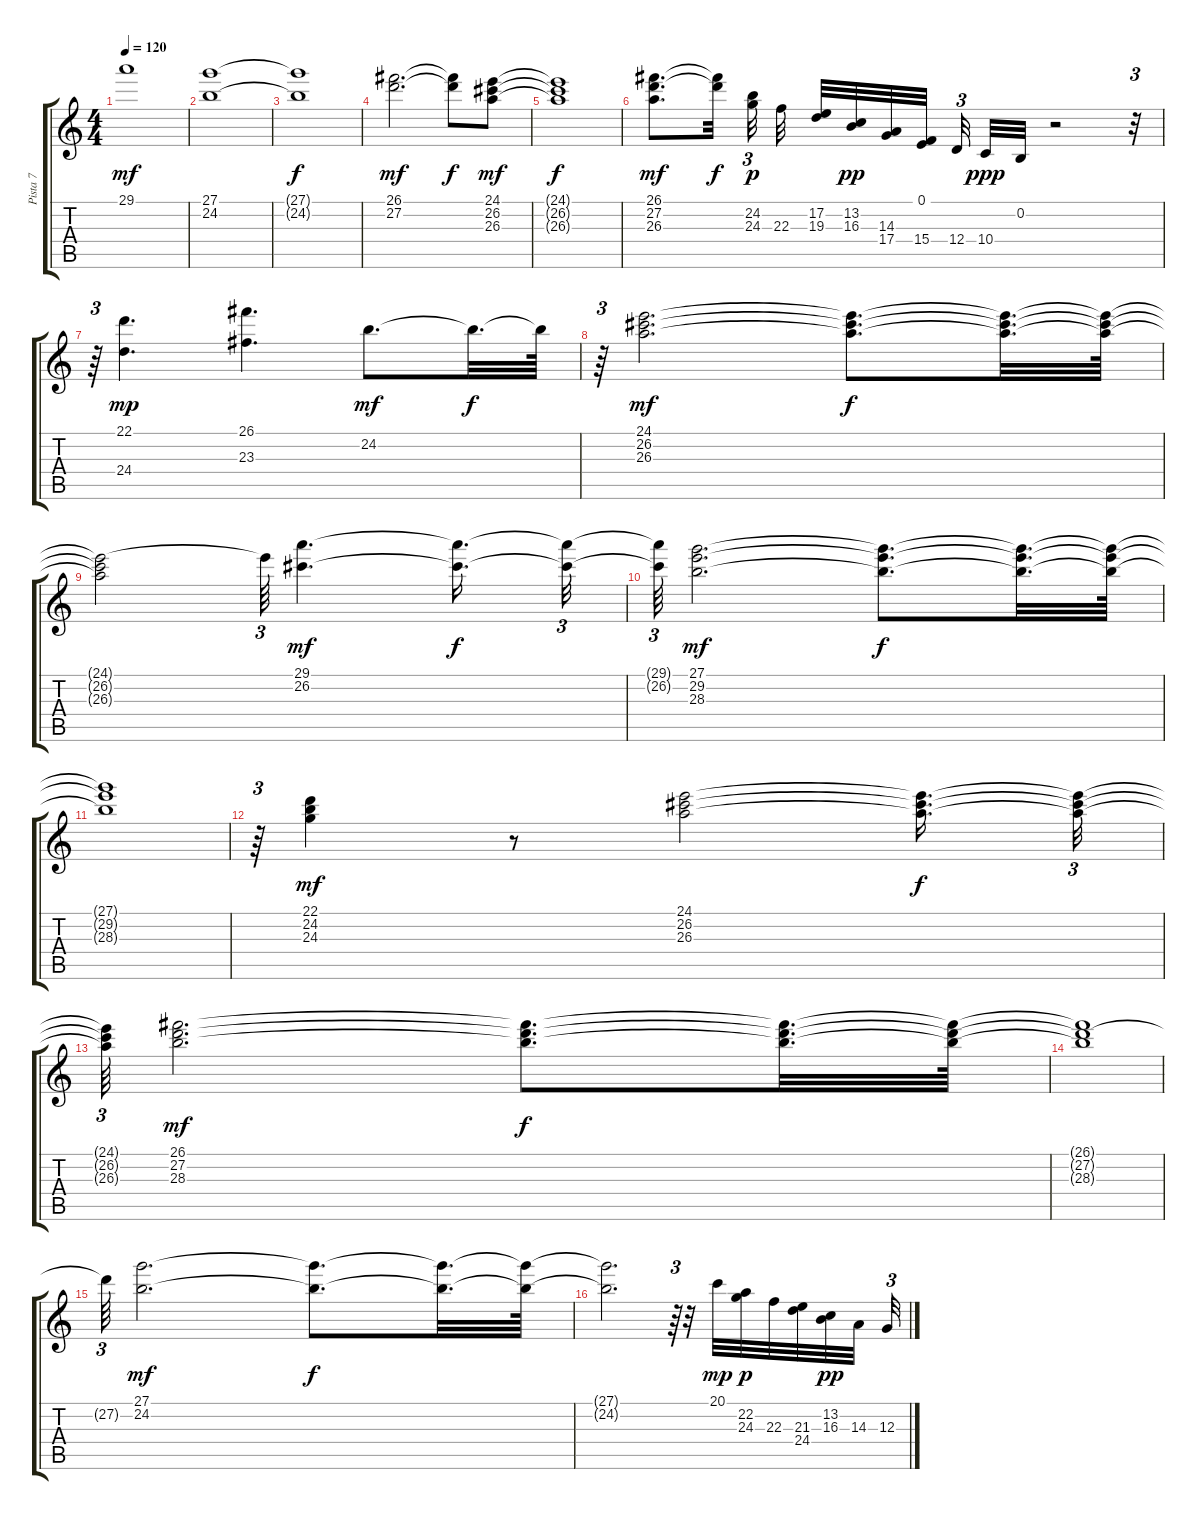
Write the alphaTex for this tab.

\track ("Pista 7" "Pista 7") {instrument rockorgan}
\staff {score tabs}
\tuning (E4 B3 G3 D3 A2 E2) {hide}
\ts (4 4)
\tempo 120
\clef g2
\ks c
29.1.1{dy mf} |
(27.1 24.2).1 |
(27.1{t} 24.2{t}).1{dy f} |
(26.1 27.2).2{d dy mf} (26.1{t} 27.2{t}).8{dy f} (24.1 26.2 26.3).8{dy mf} |
(24.1{t} 26.2{t} 26.3{t}).1{dy f} |
(26.1 27.2 26.3).8{d dy mf} (26.1{t} 27.2{t}).32{dy f beam splitsecondary} (24.2 24.3).32{tu (3 2) dy p} 22.3.32 (17.2 19.3).32 (13.2 16.3).32{dy pp} (14.3 17.4).32 (0.1 15.4).32{beam splitsecondary} 12.4.32{tu (3 2) beam splitsecondary} 10.4.32{dy ppp} 0.2.32 r.2 r.32{tu (3 2)} |
r.64{tu (3 2)} (22.1 24.4).4{d dy mp} (26.1 23.3).4{d} 24.2.8{d dy mf} 24.2{t}.32{d dy f} 24.2{t}.64 |
r.64{tu (3 2)} (24.1 26.2 26.3).2{d dy mf} (24.1{t} 26.2{t} 26.3{t}).8{d dy f} (24.1{t} 26.2{t} 26.3{t}).32{d} (24.1{t} 26.2{t} 26.3{t}).64 |
(24.1{t} 26.2{t} 26.3{t}).2 24.1{t}.64{tu (3 2)} (29.1 26.2).4{d dy mf} (29.1{t} 26.2{t}).16{d dy f} (29.1{t} 26.2{t}).32{tu (3 2)} |
(29.1{t} 26.2{t}).64{tu (3 2)} (27.1 29.2 28.3).2{d dy mf} (27.1{t} 29.2{t} 28.3{t}).8{d dy f} (27.1{t} 29.2{t} 28.3{t}).32{d} (27.1{t} 29.2{t} 28.3{t}).64 |
(27.1{t} 29.2{t} 28.3{t}).1 |
r.64{tu (3 2)} (22.1 24.2 24.3).4{dy mf} r.8 (24.1 26.2 26.3).2 (24.1{t} 26.2{t} 26.3{t}).16{d dy f} (24.1{t} 26.2{t} 26.3{t}).32{tu (3 2)} |
(24.1{t} 26.2{t} 26.3{t}).64{tu (3 2)} (26.1 27.2 28.3).2{d dy mf} (26.1{t} 27.2{t} 28.3{t}).8{d dy f} (26.1{t} 27.2{t} 28.3{t}).32{d} (26.1{t} 27.2{t} 28.3{t}).64 |
(26.1{t} 27.2{t} 28.3{t}).1 |
27.2{t}.64{tu (3 2)} (27.1 24.2).2{d dy mf} (27.1{t} 24.2{t}).8{d dy f} (27.1{t} 24.2{t}).32{d} (27.1{t} 24.2{t}).64 |
(27.1{t} 24.2{t}).2{d} r.64{tu (3 2)} r.32 20.1.32{dy mp} (22.2 24.3).32{dy p} 22.3.32 (21.3 24.4).32 (13.2 16.3).32{dy pp} 14.3.32{beam splitsecondary} 12.3.32{tu (3 2)}
